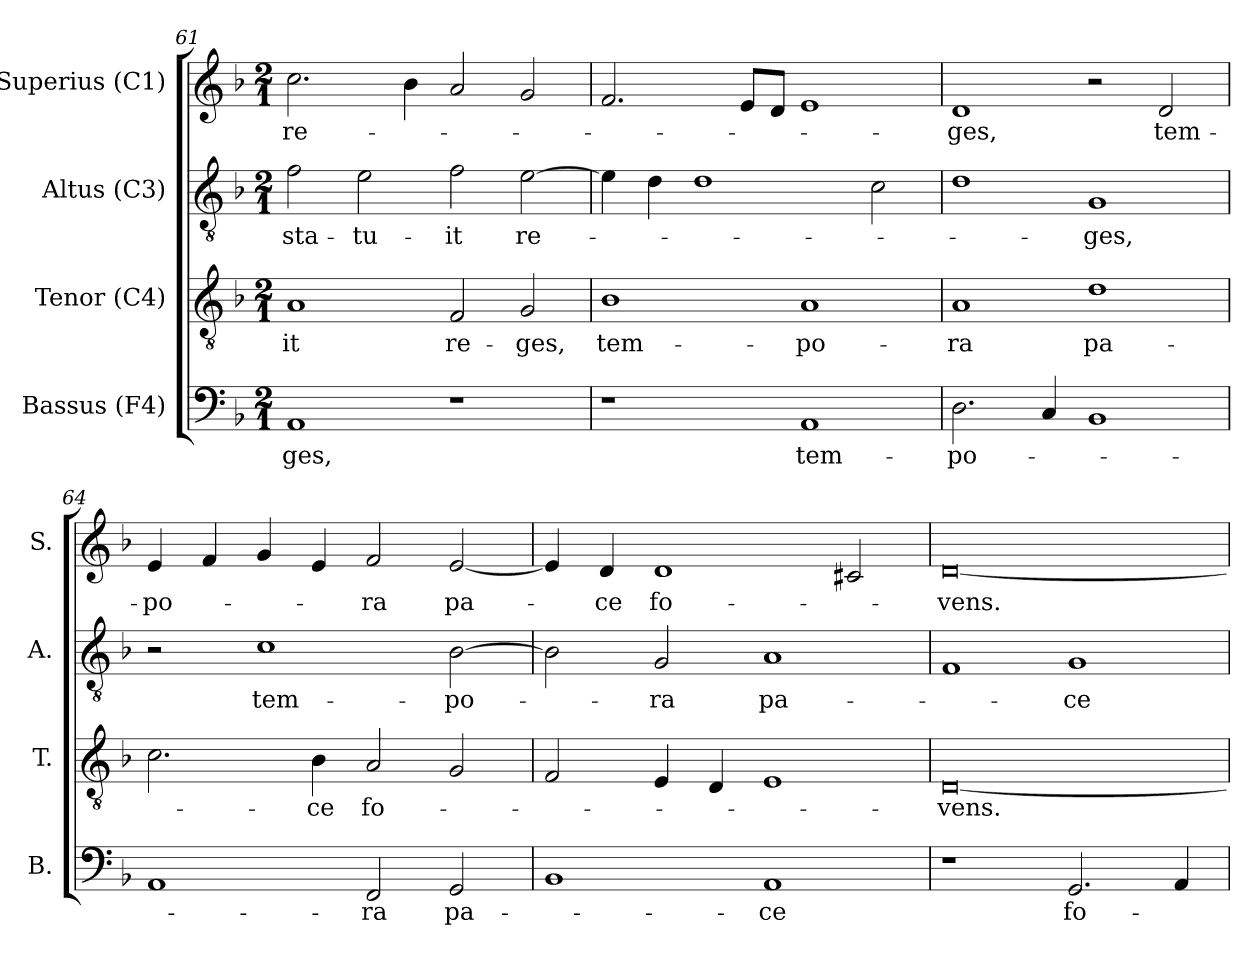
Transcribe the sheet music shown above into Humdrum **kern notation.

**kern	**text	**kern	**text	**kern	**text	**kern	**text
*part4	*part4	*part3	*part3	*part2	*part2	*part1	*part1
*staff4	*staff4	*staff3	*staff3	*staff2	*staff2	*staff1	*staff1
*I"Bassus (F4)	*	*I"Tenor (C4)	*	*I"Altus (C3)	*	*I"Superius (C1)	*
*I'B.	*	*I'T.	*	*I'A.	*	*I'S.	*
!!LO:LB:g=z
*clefF4	*	*clefGv2	*	*clefGv2	*	*clefG2	*
*	*	*ITrd7c12	*	*ITrd7c12	*	*	*
*k[b-]	*	*k[b-]	*	*k[b-]	*	*k[b-]	*
*F:	*	*F:	*	*F:	*	*F:	*
*M2/1	*	*M2/1	*	*M2/1	*	*M2/1	*
=61	=61	=61	=61	=61	=61	=61	=61
!	!LO:LY:b:color=#000000	!	!	!	!	!	!
!	!	!	!LO:LY:b:color=#000000	!	!	!	!
!	!	!	!	!	!LO:LY:b:color=#000000	!	!
!	!	!	!	!	!	!	!LO:LY:b:color=#000000
1AAi	-ges,	1AAi	-it	2Fi\	sta-	2.cci\	re-
!	!	!	!	!	!LO:LY:b:color=#000000	!	!
.	.	.	.	2Ei\	-tu-	.	.
.	.	.	.	.	.	4b-i\	.
!	!	!	!LO:LY:b:color=#000000	!	!	!	!
!	!	!	!	!	!LO:LY:b:color=#000000	!	!
1r	.	2FFi/	re-	2Fi\	-it	2ai/	.
!	!	!	!LO:LY:b:color=#000000	!	!	!	!
!	!	!	!	!	!LO:LY:b:color=#000000	!	!
.	.	2GGi/	-ges,	[2Ei\	re-	2gi/	.
=62	=62	=62	=62	=62	=62	=62	=62
!	!	!	!LO:LY:b:color=#000000	!	!	!	!
1r	.	1BB-i	tem-	4Ei\]	.	2.fi/	.
.	.	.	.	4Di\	.	.	.
.	.	.	.	1Di	.	.	.
.	.	.	.	.	.	8ei/L	.
.	.	.	.	.	.	8di/J	.
!	!LO:LY:b:color=#000000	!	!	!	!	!	!
!	!	!	!LO:LY:b:color=#000000	!	!	!	!
1AAi	tem-	1AAi	-po-	.	.	1ei	.
.	.	.	.	2Ci\	.	.	.
=63	=63	=63	=63	=63	=63	=63	=63
!	!LO:LY:b:color=#000000	!	!	!	!	!	!
!	!	!	!LO:LY:b:color=#000000	!	!	!	!
!	!	!	!	!	!	!	!LO:LY:b:color=#000000
2.Di\	-po-	1AAi	-ra	1Di	.	1di	-ges,
4Ci/	.	.	.	.	.	.	.
!	!	!	!LO:LY:b:color=#000000	!	!	!	!
!	!	!	!	!	!LO:LY:b:color=#000000	!	!
1BB-i	.	1Di	pa-	1GGi	-ges,	2r	.
!	!	!	!	!	!	!	!LO:LY:b:color=#000000
.	.	.	.	.	.	2di/	tem-
=64	=64	=64	=64	=64	=64	=64	=64
!	!	!	!	!	!	!	!LO:LY:b:color=#000000
1AAi	.	2.Ci\	.	2r	.	4ei/	-po-
.	.	.	.	.	.	4fi/	.
!	!	!	!	!	!LO:LY:b:color=#000000	!	!
.	.	.	.	1Ci	tem-	4gi/	.
!	!	!	!LO:LY:b:color=#000000	!	!	!	!
.	.	4BB-i\	-ce	.	.	4ei/	.
!	!LO:LY:b:color=#000000	!	!	!	!	!	!
!	!	!	!LO:LY:b:color=#000000	!	!	!	!
!	!	!	!	!	!	!	!LO:LY:b:color=#000000
2FFi/	-ra	2AAi/	fo-	.	.	2fi/	-ra
!	!LO:LY:b:color=#000000	!	!	!	!	!	!
!	!	!	!	!	!LO:LY:b:color=#000000	!	!
!	!	!	!	!	!	!	!LO:LY:b:color=#000000
2GGi/	pa-	2GGi/	.	[2BB-i\	-po-	[2ei/	pa-
!!LO:PB:g=z
=65	=65	=65	=65	=65	=65	=65	=65
1BB-i	.	2FFi/	.	2BB-i\]	.	4ei/]	.
!	!	!	!	!	!	!	!LO:LY:b:color=#000000
.	.	.	.	.	.	4di/	-ce
!	!	!	!	!	!LO:LY:b:color=#000000	!	!
!	!	!	!	!	!	!	!LO:LY:b:color=#000000
.	.	4EEi/	.	2GGi/	-ra	1di	fo-
.	.	4DDi/	.	.	.	.	.
!	!LO:LY:b:color=#000000	!	!	!	!	!	!
!	!	!	!	!	!LO:LY:b:color=#000000	!	!
1AAi	-ce	1EEi	.	1AAi	pa-	.	.
.	.	.	.	.	.	2c#i/	.
=66	=66	=66	=66	=66	=66	=66	=66
!	!	!	!LO:LY:b:color=#000000	!	!	!	!
!	!	!	!	!	!	!	!LO:LY:b:color=#000000
1r	.	[0DDi	-vens.	1FFi	.	[0di	-vens.
!	!LO:LY:b:color=#000000	!	!	!	!	!	!
!	!	!	!	!	!LO:LY:b:color=#000000	!	!
2.GGi/	fo-	.	.	1GGi	-ce	.	.
4AAi/	.	.	.	.	.	.	.
=	=	=	=	=	=	=	=
*-	*-	*-	*-	*-	*-	*-	*-
